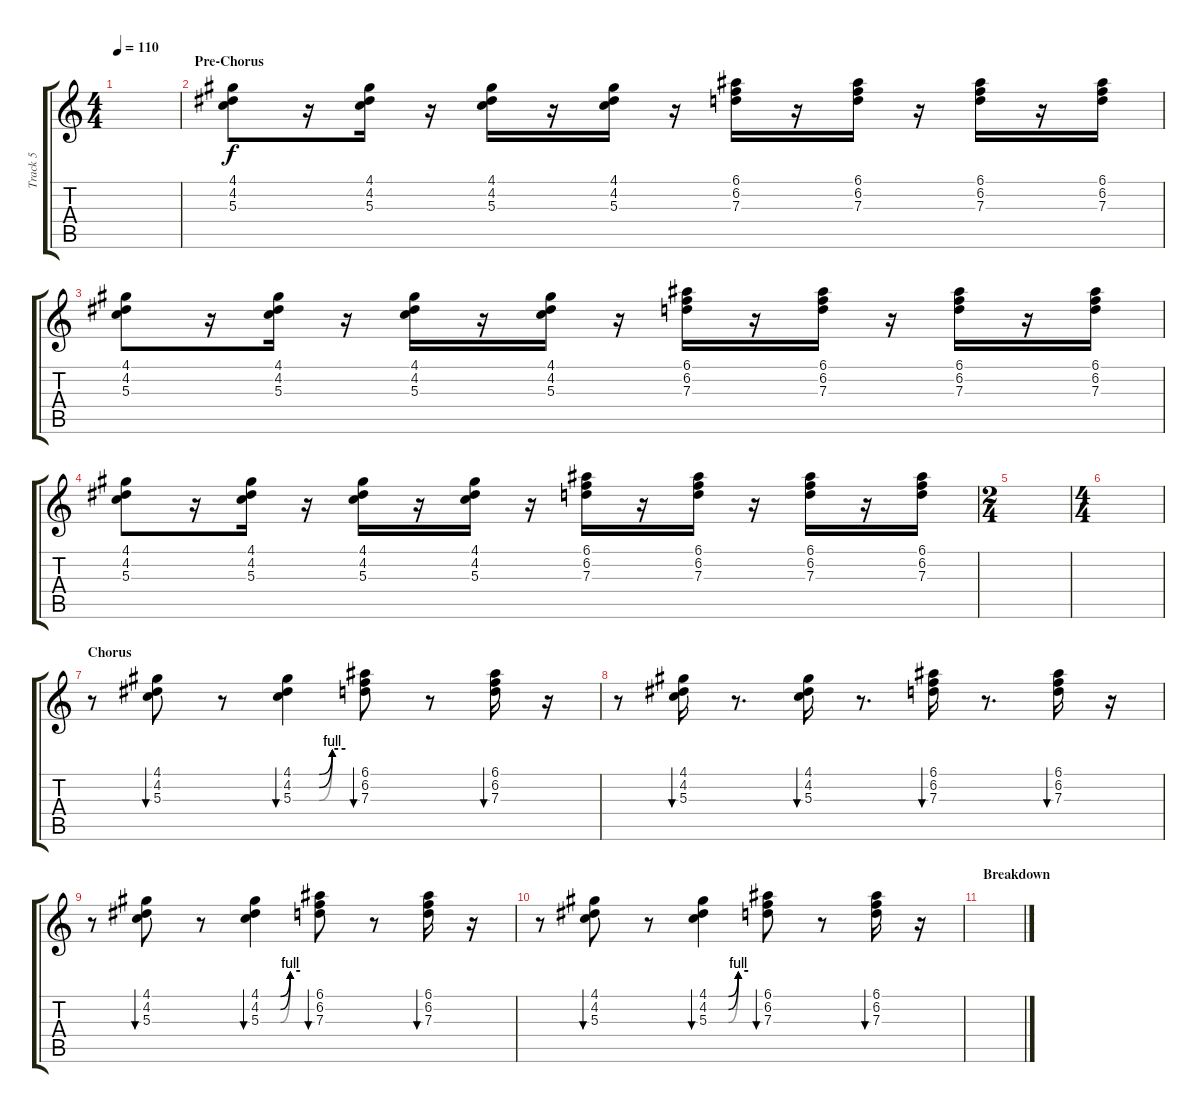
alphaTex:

\track ("Track 5" "Track 5") {instrument electricguitarclean}
\staff {score tabs}
\tuning (E4 B3 G3 D3 A2 E2) {hide}
\ts (4 4)
\tempo 110
\clef g2
\ks c
|
\section ("" "Pre-Chorus")
(4.1 4.2 5.3).8 r.16 (4.1 4.2 5.3).16 r.16 (4.1 4.2 5.3).16 r.16 (4.1 4.2 5.3).16 r.16 (6.1 6.2 7.3).16 r.16 (6.1 6.2 7.3).16 r.16 (6.1 6.2 7.3).16 r.16 (6.1 6.2 7.3).16 |
(4.1 4.2 5.3).8 r.16 (4.1 4.2 5.3).16 r.16 (4.1 4.2 5.3).16 r.16 (4.1 4.2 5.3).16 r.16 (6.1 6.2 7.3).16 r.16 (6.1 6.2 7.3).16 r.16 (6.1 6.2 7.3).16 r.16 (6.1 6.2 7.3).16 |
(4.1 4.2 5.3).8 r.16 (4.1 4.2 5.3).16 r.16 (4.1 4.2 5.3).16 r.16 (4.1 4.2 5.3).16 r.16 (6.1 6.2 7.3).16 r.16 (6.1 6.2 7.3).16 r.16 (6.1 6.2 7.3).16 r.16 (6.1 6.2 7.3).16 |
\ts (2 4)
|
\ts (4 4)
|
\section ("" "Chorus")
r.8 (4.1 4.2 5.3).8{bu 120} r.8 (4.1{be (custom 0 0 30 0 45 4 60 4)} 4.2{be (custom 0 0 30 0 45 4 60 4)} 5.3{be (custom 0 0 30 0 45 4 60 4)}).4{bu 120} (6.1 6.2 7.3).8{bu 120} r.8 (6.1 6.2 7.3).16{bu 240} r.16 |
r.8 (4.1 4.2 5.3).16{bu 240} r.8{d} (4.1 4.2 5.3).16{bu 240} r.8{d} (6.1 6.2 7.3).16{bu 240} r.8{d} (6.1 6.2 7.3).16{bu 240} r.16 |
r.8 (4.1 4.2 5.3).8{bu 120} r.8 (4.1{be (custom 0 0 30 0 45 4 60 4)} 4.2{be (custom 0 0 30 0 45 4 60 4)} 5.3{be (custom 0 0 30 0 45 4 60 4)}).4{bu 120} (6.1 6.2 7.3).8{bu 120} r.8 (6.1 6.2 7.3).16{bu 240} r.16 |
r.8 (4.1 4.2 5.3).8{bu 120} r.8 (4.1{be (custom 0 0 30 0 45 4 60 4)} 4.2{be (custom 0 0 30 0 45 4 60 4)} 5.3{be (custom 0 0 30 0 45 4 60 4)}).4{bu 120} (6.1 6.2 7.3).8{bu 120} r.8 (6.1 6.2 7.3).16{bu 240} r.16 |
\section ("" "Breakdown")
